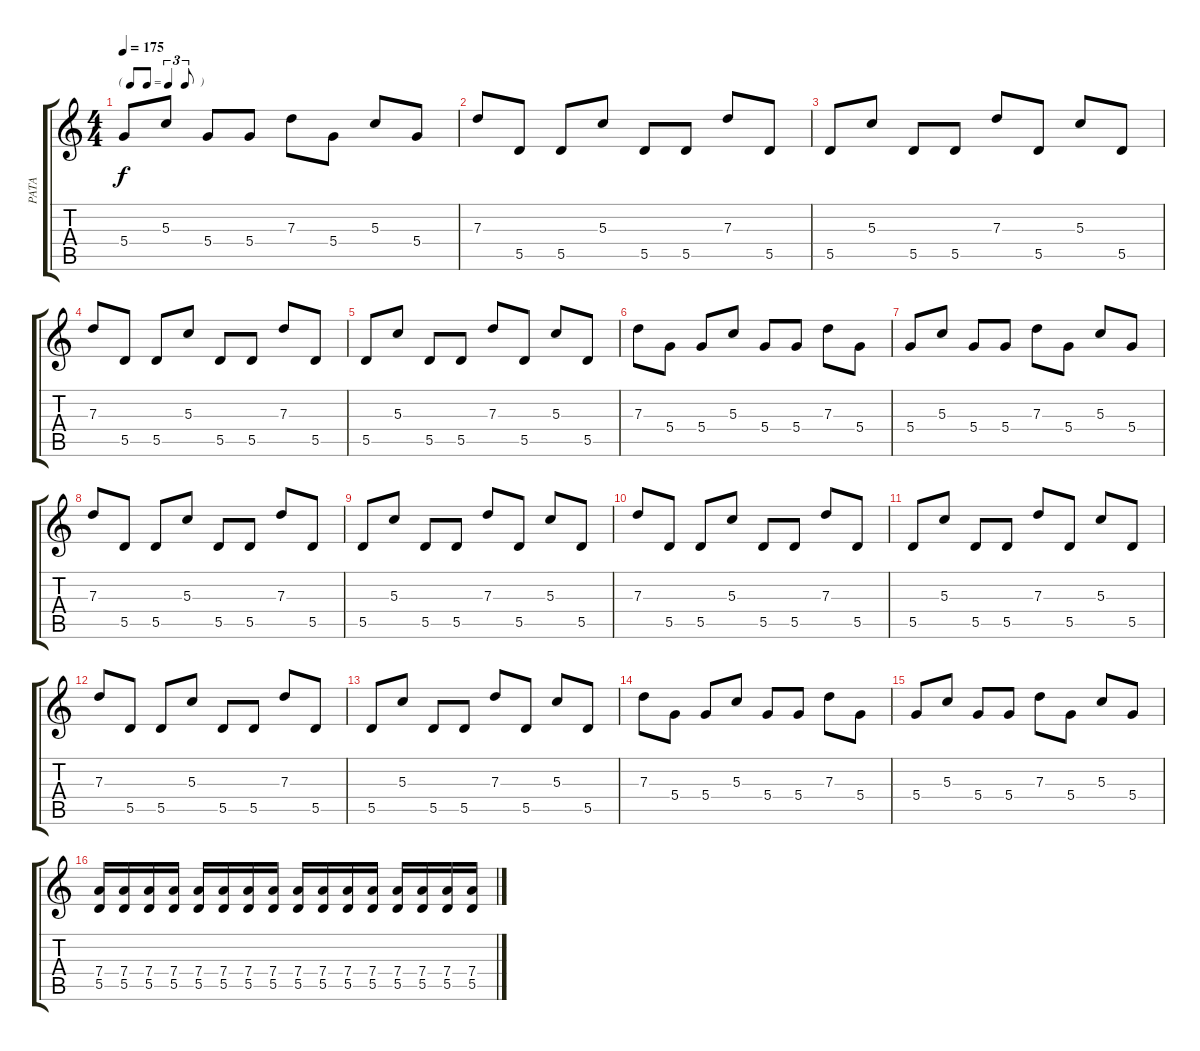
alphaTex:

\track ("PATA" "PATA") {instrument distortionguitar}
\staff {score tabs}
\tuning (E4 B3 G3 D3 A2 E2) {hide}
\ts (4 4)
\tf triplet8th
\tempo 175
\clef g2
\ks c
5.4.8{dy f} 5.3.8 5.4.8 5.4.8 7.3.8 5.4.8 5.3.8 5.4.8 |
7.3.8 5.5.8 5.5.8 5.3.8 5.5.8 5.5.8 7.3.8 5.5.8 |
5.5.8 5.3.8 5.5.8 5.5.8 7.3.8 5.5.8 5.3.8 5.5.8 |
7.3.8 5.5.8 5.5.8 5.3.8 5.5.8 5.5.8 7.3.8 5.5.8 |
5.5.8 5.3.8 5.5.8 5.5.8 7.3.8 5.5.8 5.3.8 5.5.8 |
7.3.8 5.4.8 5.4.8 5.3.8 5.4.8 5.4.8 7.3.8 5.4.8 |
5.4.8 5.3.8 5.4.8 5.4.8 7.3.8 5.4.8 5.3.8 5.4.8 |
7.3.8 5.5.8 5.5.8 5.3.8 5.5.8 5.5.8 7.3.8 5.5.8 |
5.5.8 5.3.8 5.5.8 5.5.8 7.3.8 5.5.8 5.3.8 5.5.8 |
7.3.8 5.5.8 5.5.8 5.3.8 5.5.8 5.5.8 7.3.8 5.5.8 |
5.5.8 5.3.8 5.5.8 5.5.8 7.3.8 5.5.8 5.3.8 5.5.8 |
7.3.8 5.5.8 5.5.8 5.3.8 5.5.8 5.5.8 7.3.8 5.5.8 |
5.5.8 5.3.8 5.5.8 5.5.8 7.3.8 5.5.8 5.3.8 5.5.8 |
7.3.8 5.4.8 5.4.8 5.3.8 5.4.8 5.4.8 7.3.8 5.4.8 |
5.4.8 5.3.8 5.4.8 5.4.8 7.3.8 5.4.8 5.3.8 5.4.8 |
(7.4 5.5).16 (7.4 5.5).16 (7.4 5.5).16 (7.4 5.5).16 (7.4 5.5).16 (7.4 5.5).16 (7.4 5.5).16 (7.4 5.5).16 (7.4 5.5).16 (7.4 5.5).16 (7.4 5.5).16 (7.4 5.5).16 (7.4 5.5).16 (7.4 5.5).16 (7.4 5.5).16 (7.4 5.5).16
